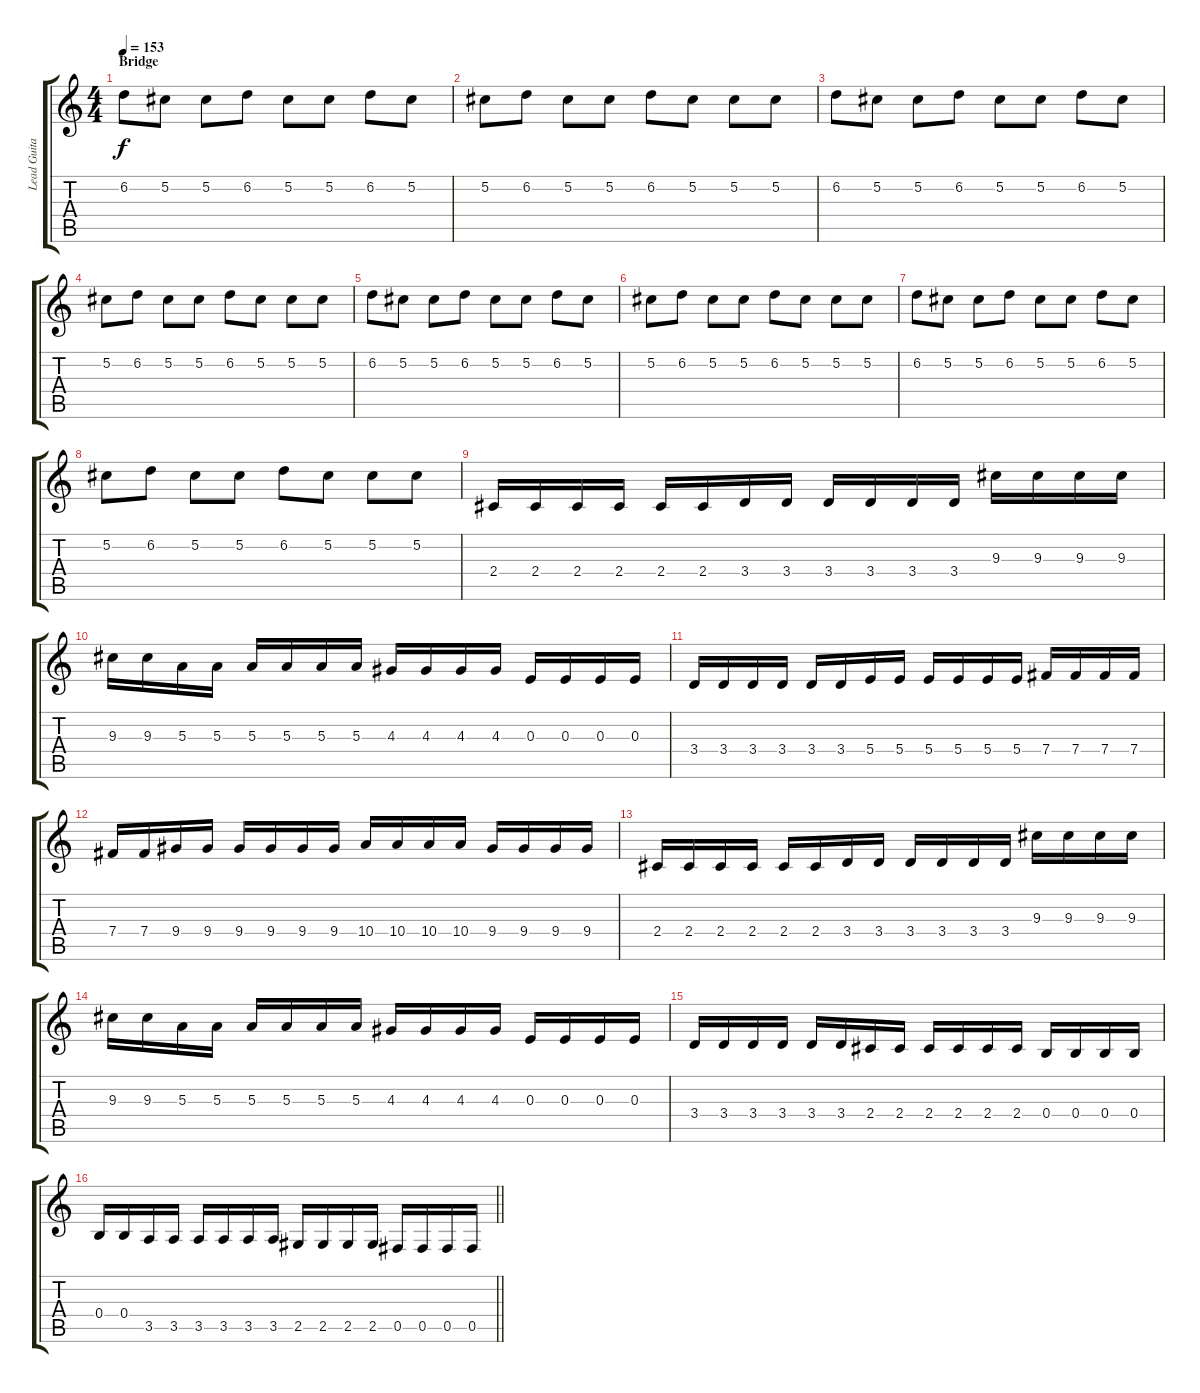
\track ("Lead Guitar" "Lead Guita") {instrument distortionguitar}
\staff {score tabs}
\tuning (Db4 Ab3 E3 B2 Gb2 B1) {hide}
\ts (4 4)
\section ("" "Bridge")
\tempo 153
\clef g2
\ks c
6.2.8{dy f} 5.2.8 5.2.8 6.2.8 5.2.8 5.2.8 6.2.8 5.2.8 |
5.2.8 6.2.8 5.2.8 5.2.8 6.2.8 5.2.8 5.2.8 5.2.8 |
6.2.8 5.2.8 5.2.8 6.2.8 5.2.8 5.2.8 6.2.8 5.2.8 |
5.2.8 6.2.8 5.2.8 5.2.8 6.2.8 5.2.8 5.2.8 5.2.8 |
6.2.8 5.2.8 5.2.8 6.2.8 5.2.8 5.2.8 6.2.8 5.2.8 |
5.2.8 6.2.8 5.2.8 5.2.8 6.2.8 5.2.8 5.2.8 5.2.8 |
6.2.8 5.2.8 5.2.8 6.2.8 5.2.8 5.2.8 6.2.8 5.2.8 |
5.2.8 6.2.8 5.2.8 5.2.8 6.2.8 5.2.8 5.2.8 5.2.8 |
2.4.16{volume 13} 2.4.16 2.4.16 2.4.16 2.4.16 2.4.16 3.4.16 3.4.16 3.4.16 3.4.16 3.4.16 3.4.16 9.3.16 9.3.16 9.3.16 9.3.16 |
9.3.16 9.3.16 5.3.16 5.3.16 5.3.16 5.3.16 5.3.16 5.3.16 4.3.16 4.3.16 4.3.16 4.3.16 0.3.16 0.3.16 0.3.16 0.3.16 |
3.4.16 3.4.16 3.4.16 3.4.16 3.4.16 3.4.16 5.4.16 5.4.16 5.4.16 5.4.16 5.4.16 5.4.16 7.4.16 7.4.16 7.4.16 7.4.16 |
7.4.16 7.4.16 9.4.16 9.4.16 9.4.16 9.4.16 9.4.16 9.4.16 10.4.16 10.4.16 10.4.16 10.4.16 9.4.16 9.4.16 9.4.16 9.4.16 |
2.4.16 2.4.16 2.4.16 2.4.16 2.4.16 2.4.16 3.4.16 3.4.16 3.4.16 3.4.16 3.4.16 3.4.16 9.3.16 9.3.16 9.3.16 9.3.16 |
9.3.16 9.3.16 5.3.16 5.3.16 5.3.16 5.3.16 5.3.16 5.3.16 4.3.16 4.3.16 4.3.16 4.3.16 0.3.16 0.3.16 0.3.16 0.3.16 |
3.4.16 3.4.16 3.4.16 3.4.16 3.4.16 3.4.16 2.4.16 2.4.16 2.4.16 2.4.16 2.4.16 2.4.16 0.4.16 0.4.16 0.4.16 0.4.16 |
\barLineRight lightlight
0.4.16 0.4.16 3.5.16 3.5.16 3.5.16 3.5.16 3.5.16 3.5.16 2.5.16 2.5.16 2.5.16 2.5.16 0.5.16 0.5.16 0.5.16 0.5.16
